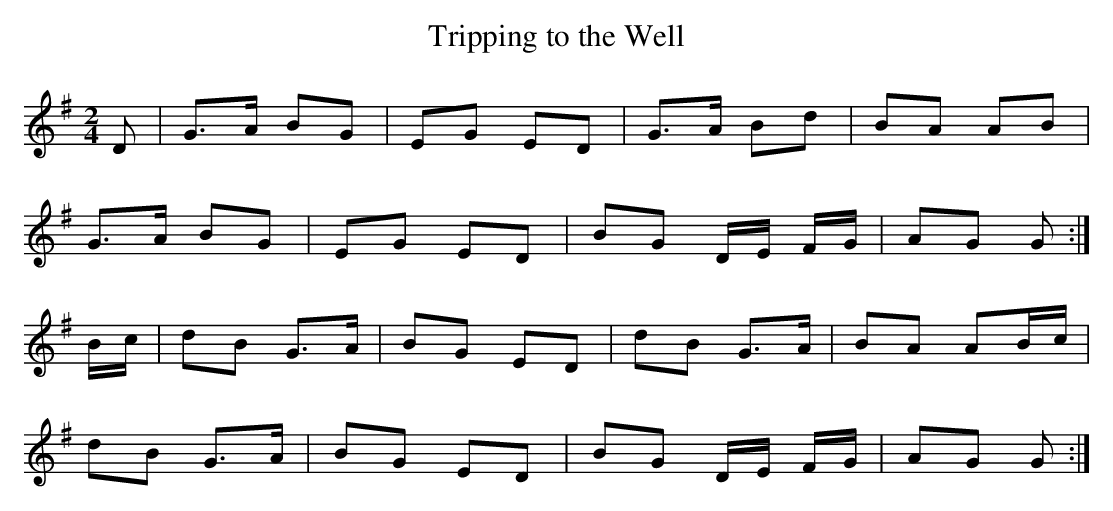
X:1
T:Tripping to the Well
M:2/4
L:1/8
K:G Major
D|G>A BG|EG ED|G>A Bd|BA AB|!
G>A BG|EG ED|BG D/E/ F/G/|AG G:|!
B/c/|dB G>A|BG ED|dB G>A|BA AB/c/|!
dB G>A|BG ED|BG D/E/ F/G/|AG G:|!
